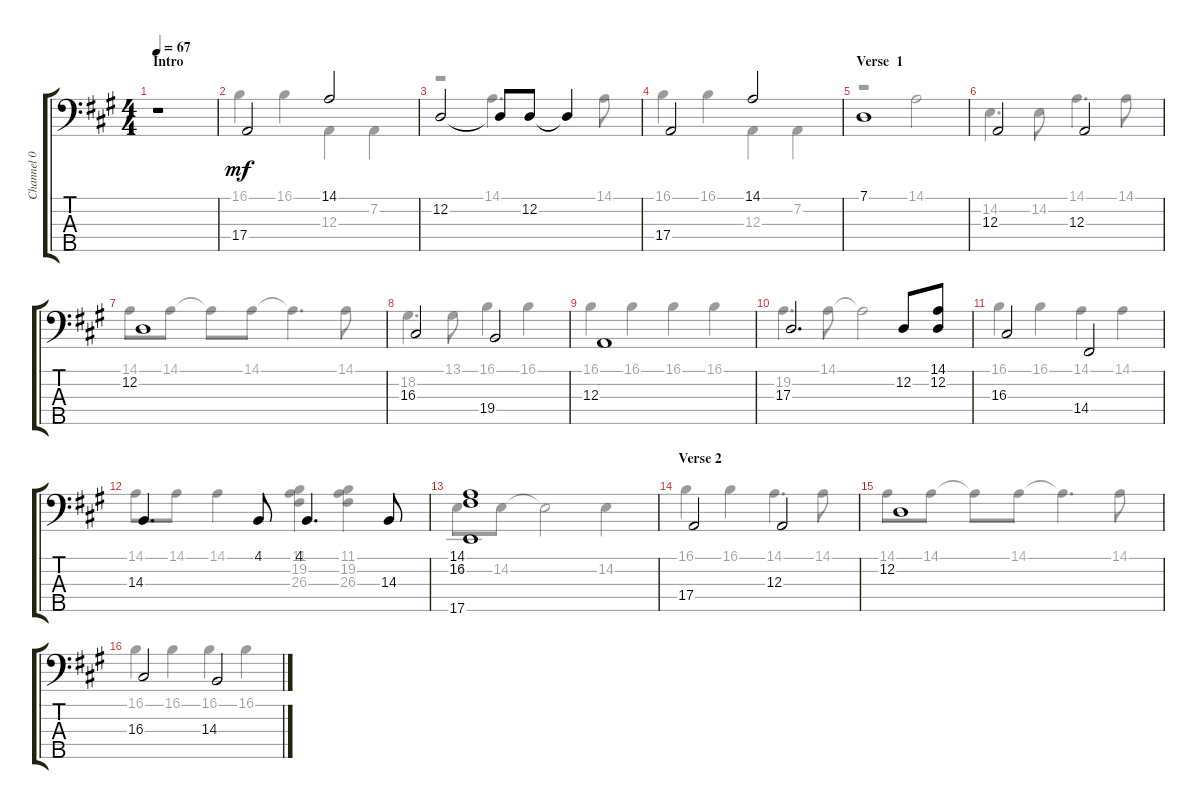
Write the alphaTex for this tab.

\track ("Channel 0 (Staff 2)" "Channel 0 ") {instrument brightacousticpiano}
\staff {score tabs}
\tuning (G2 D2 A1 E1 B0) {hide}
\voice
\ts (4 4)
\section ("" "Intro")
\tempo 67
\clef f4
\ks f#minor
r.1{dy mf instrument brightacousticpiano} |
17.4.2 14.1.2 |
12.2.2 12.2{t}.8 12.2.8 12.2{t}.4 |
17.4.2 14.1.2 |
\section ("" "Verse  1")
7.1.1 |
12.3.2 12.3.2 |
12.2.1 |
16.3.2 19.4.2 |
12.3.1 |
17.3.2{d} 12.2.8 (14.1 12.2).8 |
16.3.2 14.4.2 |
14.3.4{d} 4.1.8 4.1.4{d} 14.3.8 |
(14.1 16.2 17.5).1 |
\section ("" "Verse 2")
17.4.2 12.3.2 |
12.2.1 |
16.3.2 14.3.2
\voice
\clef f4
\ottava regular
\simile none
\ks f#minor
|
16.1.4 16.1.4 12.3.4 7.2.4 |
r.2 14.1.4{d} 14.1.8 |
16.1.4 16.1.4 12.3.4 7.2.4 |
r.2 14.1.2 |
14.2.4{d} 14.2.8 14.1.4{d} 14.1.8 |
14.1.8 14.1.8 14.1{t}.8 14.1.8 14.1{t}.4{d} 14.1.8 |
18.2.4{d} 13.1.8 16.1.4 16.1.4 |
16.1.4 16.1.4 16.1.4 16.1.4 |
19.2.4{d} 14.1.8 14.1{t}.2 |
16.1.4 16.1.4 14.1.4 14.1.4 |
14.1.8 14.1.8 14.1.4 (11.1 19.2 26.3).4 (11.1 19.2 26.3).4 |
14.2.8 14.2.8 14.2{t}.2 14.2.4 |
16.1.4 16.1.4 14.1.4{d} 14.1.8 |
14.1.8 14.1.8 14.1{t}.8 14.1.8 14.1{t}.4{d} 14.1.8 |
16.1.4 16.1.4 16.1.4 16.1.4
